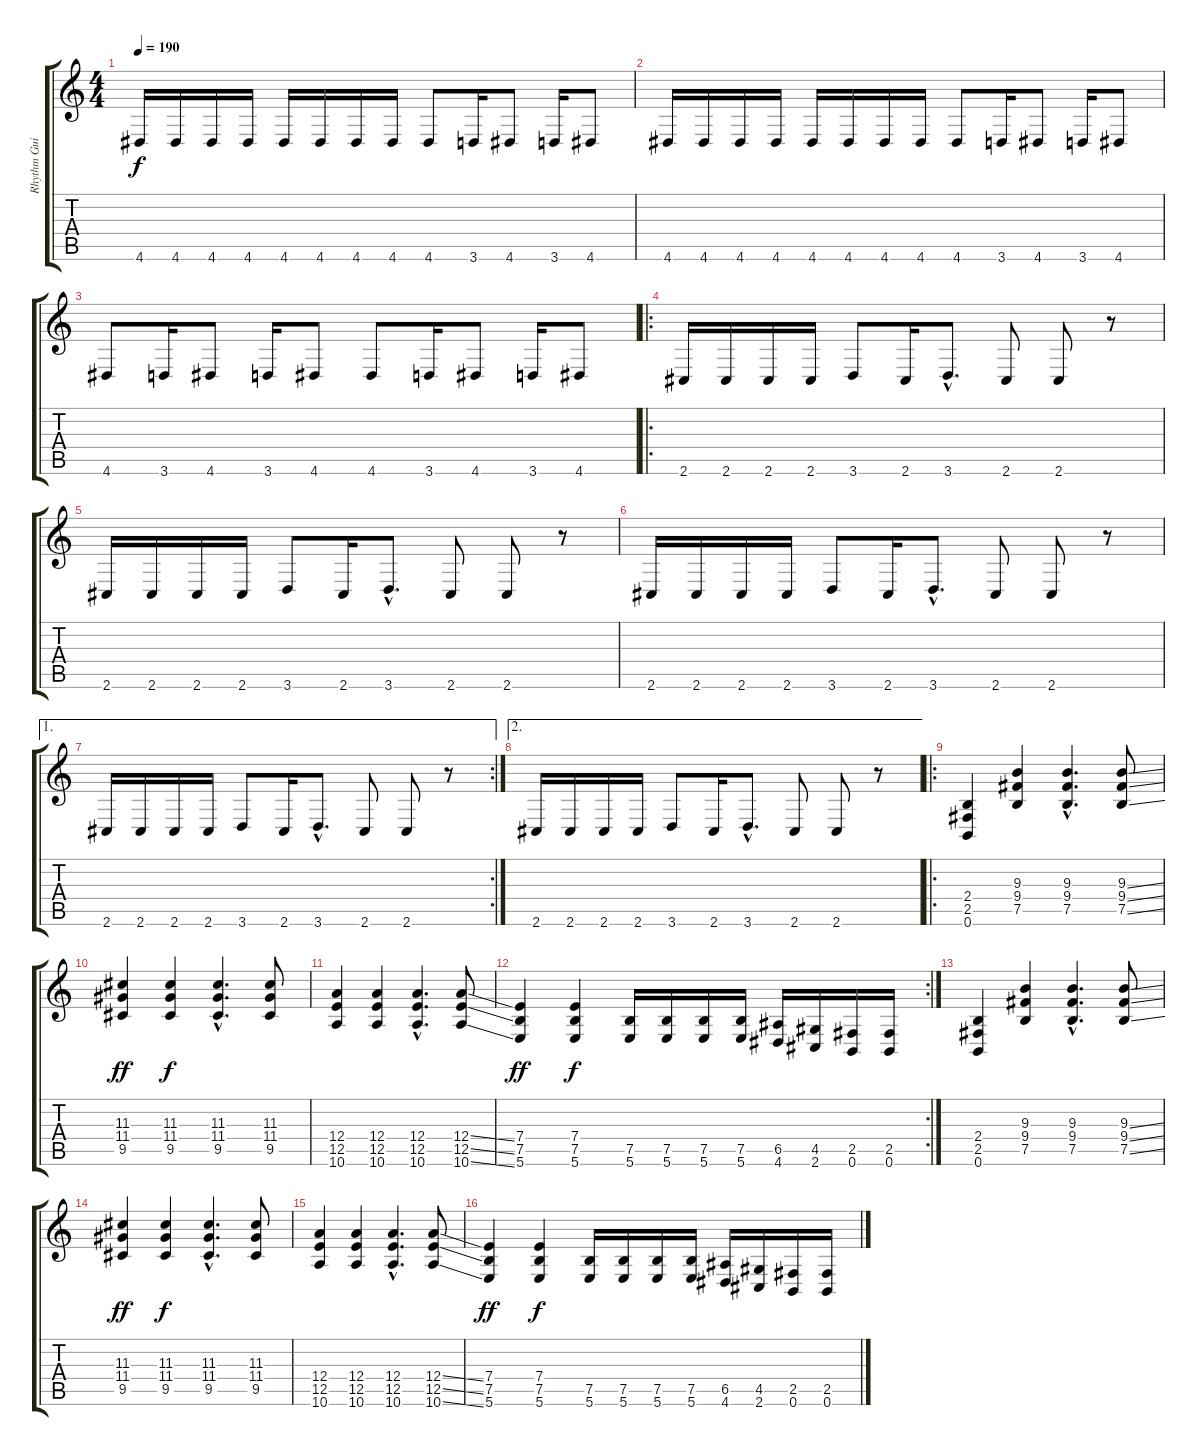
\track ("Rhythm Guitar" "Rhythm Gui") {instrument overdrivenguitar}
\staff {score tabs}
\tuning (B3 Gb3 D3 A2 E2 B1) {hide}
\ts (4 4)
\tempo 190
\clef g2
\ks c
4.6.16{dy f} 4.6.16 4.6.16 4.6.16 4.6.16 4.6.16 4.6.16 4.6.16 4.6.8 3.6.16 4.6.8 3.6.16 4.6.8 |
4.6.16 4.6.16 4.6.16 4.6.16 4.6.16 4.6.16 4.6.16 4.6.16 4.6.8 3.6.16 4.6.8 3.6.16 4.6.8 |
4.6.8 3.6.16 4.6.8 3.6.16 4.6.8 4.6.8 3.6.16 4.6.8 3.6.16 4.6.8 |
\ro
2.6.16 2.6.16 2.6.16 2.6.16 3.6.8 2.6.16 3.6{hac}.8{d} 2.6.8 2.6.8 r.8 |
2.6.16 2.6.16 2.6.16 2.6.16 3.6.8 2.6.16 3.6{hac}.8{d} 2.6.8 2.6.8 r.8 |
2.6.16 2.6.16 2.6.16 2.6.16 3.6.8 2.6.16 3.6{hac}.8{d} 2.6.8 2.6.8 r.8 |
\ae 1
\rc 2
2.6.16 2.6.16 2.6.16 2.6.16 3.6.8 2.6.16 3.6{hac}.8{d} 2.6.8 2.6.8 r.8 |
\ae 2
2.6.16 2.6.16 2.6.16 2.6.16 3.6.8 2.6.16 3.6{hac}.8{d} 2.6.8 2.6.8 r.8 |
\ro
(2.4 2.5 0.6).4 (9.3 9.4 7.5).4 (9.3{hac} 9.4{hac} 7.5{hac}).4{d} (9.3{ss} 9.4{ss} 7.5{ss}).8 |
(11.3 11.4 9.5).4{dy ff} (11.3 11.4 9.5).4{dy f} (11.3{hac} 11.4{hac} 9.5{hac}).4{d} (11.3 11.4 9.5).8 |
(12.4 12.5 10.6).4 (12.4 12.5 10.6).4 (12.4{hac} 12.5{hac} 10.6{hac}).4{d} (12.4{ss} 12.5{ss} 10.6{ss}).8 |
\rc 2
(7.4 7.5 5.6).4{dy ff} (7.4 7.5 5.6).4{dy f} (7.5 5.6).16 (7.5 5.6).16 (7.5 5.6).16 (7.5 5.6).16 (6.5 4.6).16 (4.5 2.6).16 (2.5 0.6).16 (2.5 0.6).16 |
(2.4 2.5 0.6).4 (9.3 9.4 7.5).4 (9.3{hac} 9.4{hac} 7.5{hac}).4{d} (9.3{ss} 9.4{ss} 7.5{ss}).8 |
(11.3 11.4 9.5).4{dy ff} (11.3 11.4 9.5).4{dy f} (11.3{hac} 11.4{hac} 9.5{hac}).4{d} (11.3 11.4 9.5).8 |
(12.4 12.5 10.6).4 (12.4 12.5 10.6).4 (12.4{hac} 12.5{hac} 10.6{hac}).4{d} (12.4{ss} 12.5{ss} 10.6{ss}).8 |
(7.4 7.5 5.6).4{dy ff} (7.4 7.5 5.6).4{dy f} (7.5 5.6).16 (7.5 5.6).16 (7.5 5.6).16 (7.5 5.6).16 (6.5 4.6).16 (4.5 2.6).16 (2.5 0.6).16 (2.5 0.6).16
